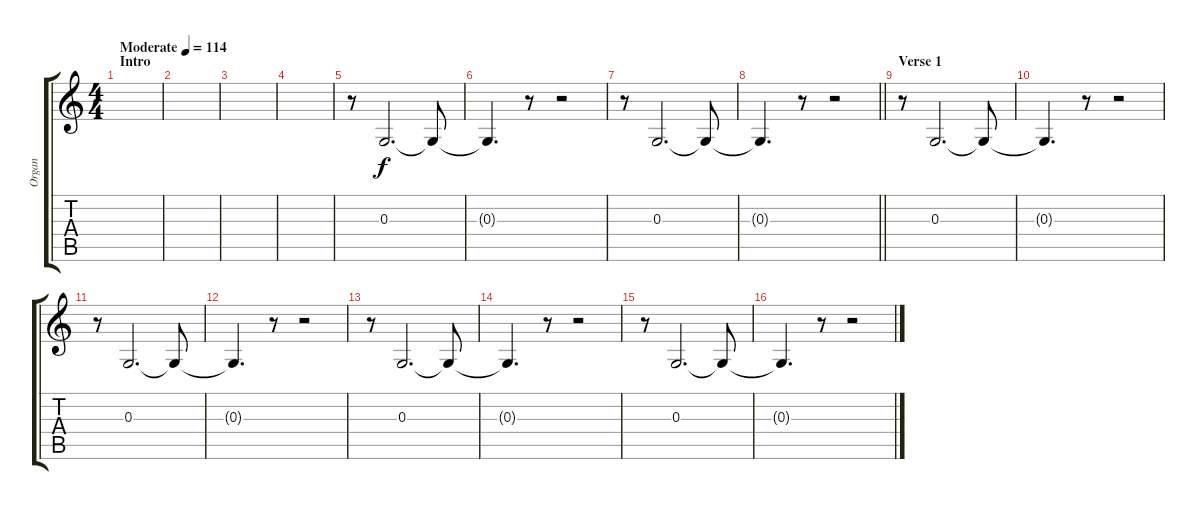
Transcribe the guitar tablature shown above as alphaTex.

\track ("Organ" "Organ") {instrument drawbarorgan}
\staff {score tabs}
\tuning (E4 B3 G3 D3 A2 E2) {hide}
\ts (4 4)
\section ("" "Intro")
\tempo (114 "Moderate")
\clef g2
\ks c
|
|
|
|
r.8{volume 4} 0.3.2{d volume 7} 0.3{t}.8 |
0.3{t}.4{d} r.8 r.2 |
r.8{volume 4} 0.3.2{d volume 7} 0.3{t}.8 |
\barLineRight lightlight
0.3{t}.4{d} r.8 r.2 |
\section ("" "Verse 1")
r.8{volume 4} 0.3.2{d volume 7} 0.3{t}.8 |
0.3{t}.4{d} r.8 r.2 |
r.8{volume 4} 0.3.2{d volume 7} 0.3{t}.8 |
0.3{t}.4{d} r.8 r.2 |
r.8{volume 4} 0.3.2{d volume 7} 0.3{t}.8 |
0.3{t}.4{d} r.8 r.2 |
r.8{volume 4} 0.3.2{d volume 7} 0.3{t}.8 |
0.3{t}.4{d} r.8 r.2
